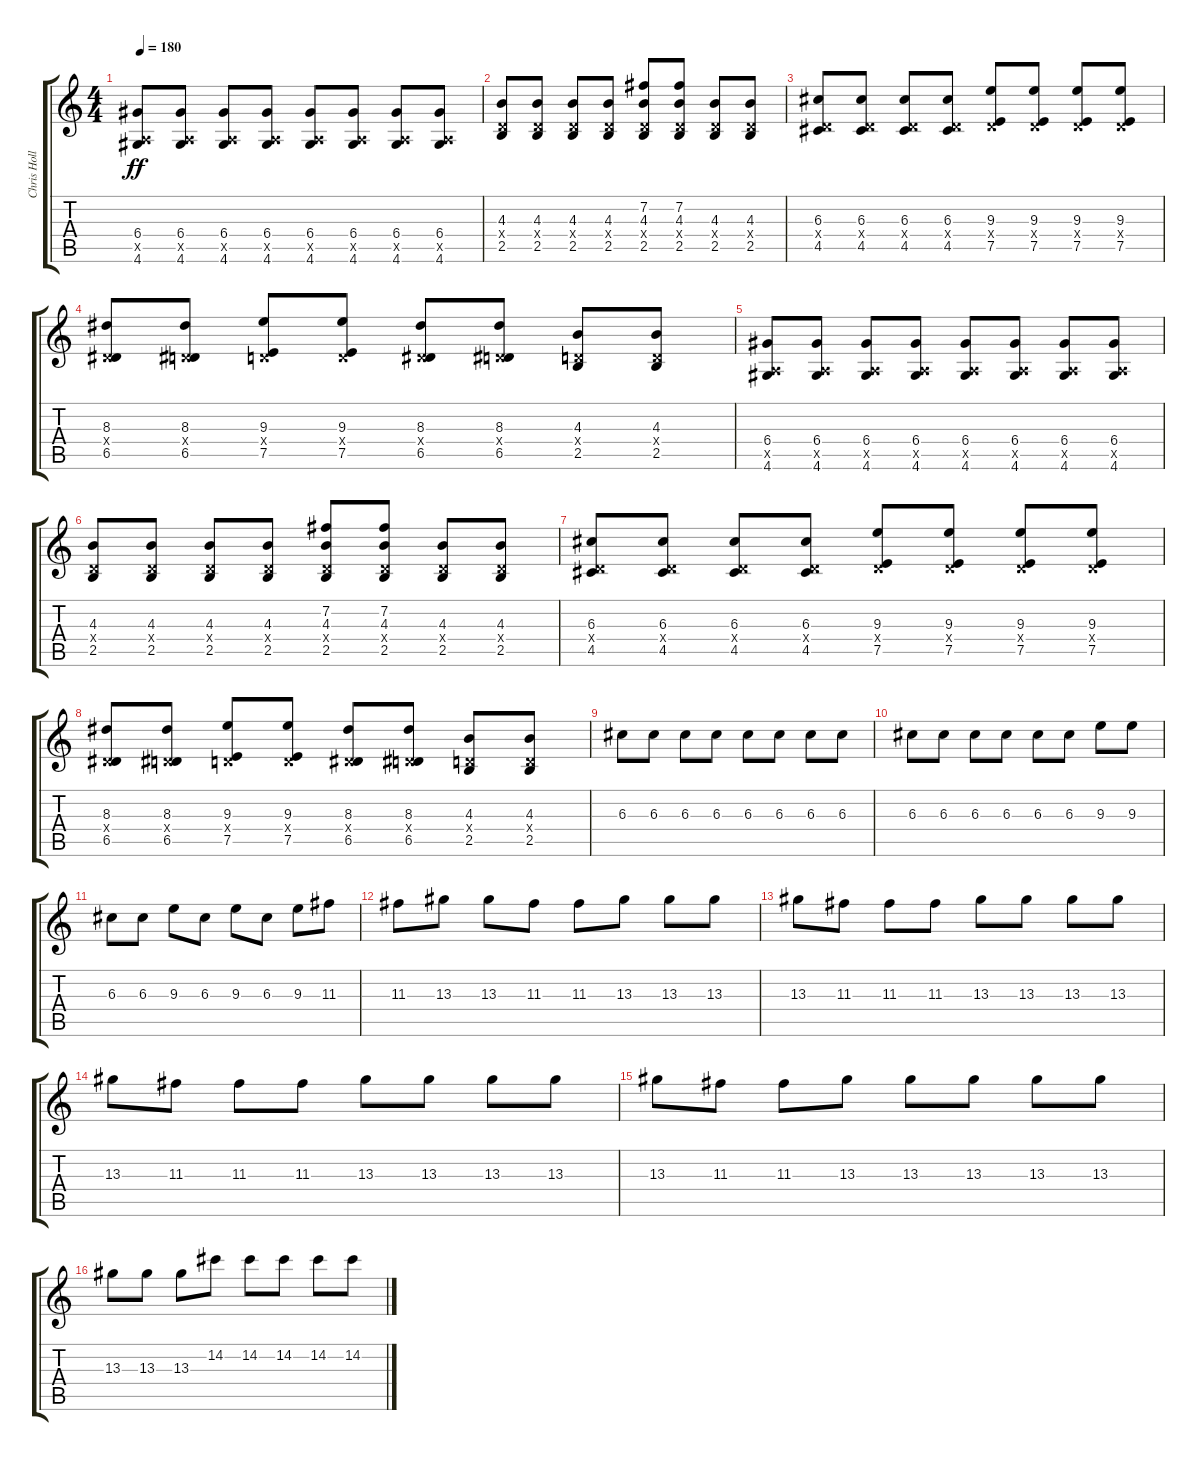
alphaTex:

\track ("Chris Hollard" "Chris Holl") {instrument distortionguitar}
\staff {score tabs}
\tuning (E4 B3 G3 D3 A2 E2) {hide}
\ts (4 4)
\tempo 180
\clef g2
\ks c
(6.4 0.5{x} 4.6).8{dy ff} (6.4 0.5{x} 4.6).8 (6.4 0.5{x} 4.6).8 (6.4 0.5{x} 4.6).8 (6.4 0.5{x} 4.6).8 (6.4 0.5{x} 4.6).8 (6.4 0.5{x} 4.6).8 (6.4 0.5{x} 4.6).8 |
(4.3 0.4{x} 2.5).8 (4.3 0.4{x} 2.5).8 (4.3 0.4{x} 2.5).8 (4.3 0.4{x} 2.5).8 (7.2 4.3 0.4{x} 2.5).8 (7.2 4.3 0.4{x} 2.5).8 (4.3 0.4{x} 2.5).8 (4.3 0.4{x} 2.5).8 |
(6.3 0.4{x} 4.5).8 (6.3 0.4{x} 4.5).8 (6.3 0.4{x} 4.5).8 (6.3 0.4{x} 4.5).8 (9.3 0.4{x} 7.5).8 (9.3 0.4{x} 7.5).8 (9.3 0.4{x} 7.5).8 (9.3 0.4{x} 7.5).8 |
(8.3 0.4{x} 6.5).8 (8.3 0.4{x} 6.5).8 (9.3 0.4{x} 7.5).8 (9.3 0.4{x} 7.5).8 (8.3 0.4{x} 6.5).8 (8.3 0.4{x} 6.5).8 (4.3 0.4{x} 2.5).8 (4.3 0.4{x} 2.5).8 |
(6.4 0.5{x} 4.6).8 (6.4 0.5{x} 4.6).8 (6.4 0.5{x} 4.6).8 (6.4 0.5{x} 4.6).8 (6.4 0.5{x} 4.6).8 (6.4 0.5{x} 4.6).8 (6.4 0.5{x} 4.6).8 (6.4 0.5{x} 4.6).8 |
(4.3 0.4{x} 2.5).8 (4.3 0.4{x} 2.5).8 (4.3 0.4{x} 2.5).8 (4.3 0.4{x} 2.5).8 (7.2 4.3 0.4{x} 2.5).8 (7.2 4.3 0.4{x} 2.5).8 (4.3 0.4{x} 2.5).8 (4.3 0.4{x} 2.5).8 |
(6.3 0.4{x} 4.5).8 (6.3 0.4{x} 4.5).8 (6.3 0.4{x} 4.5).8 (6.3 0.4{x} 4.5).8 (9.3 0.4{x} 7.5).8 (9.3 0.4{x} 7.5).8 (9.3 0.4{x} 7.5).8 (9.3 0.4{x} 7.5).8 |
(8.3 0.4{x} 6.5).8 (8.3 0.4{x} 6.5).8 (9.3 0.4{x} 7.5).8 (9.3 0.4{x} 7.5).8 (8.3 0.4{x} 6.5).8 (8.3 0.4{x} 6.5).8 (4.3 0.4{x} 2.5).8 (4.3 0.4{x} 2.5).8 |
6.3.8 6.3.8 6.3.8 6.3.8 6.3.8 6.3.8 6.3.8 6.3.8 |
6.3.8 6.3.8 6.3.8 6.3.8 6.3.8 6.3.8 9.3.8 9.3.8 |
6.3.8 6.3.8 9.3.8 6.3.8 9.3.8 6.3.8 9.3.8 11.3.8 |
11.3.8 13.3.8 13.3.8 11.3.8 11.3.8 13.3.8 13.3.8 13.3.8 |
13.3.8 11.3.8 11.3.8 11.3.8 13.3.8 13.3.8 13.3.8 13.3.8 |
13.3.8 11.3.8 11.3.8 11.3.8 13.3.8 13.3.8 13.3.8 13.3.8 |
13.3.8 11.3.8 11.3.8 13.3.8 13.3.8 13.3.8 13.3.8 13.3.8 |
13.3.8 13.3.8 13.3.8 14.2.8 14.2.8 14.2.8 14.2.8 14.2.8
